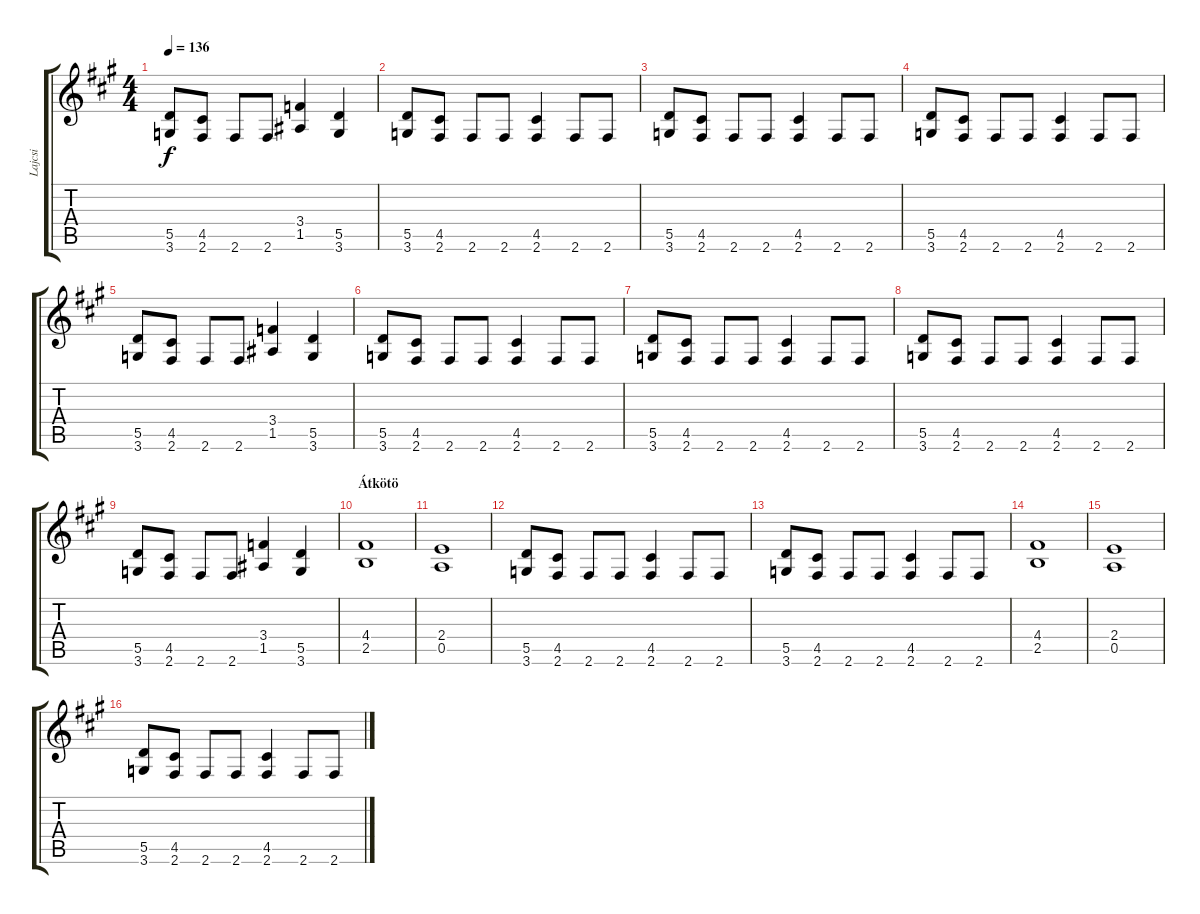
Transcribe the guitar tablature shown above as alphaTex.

\track ("Lajcsi" "Lajcsi") {instrument distortionguitar}
\staff {score tabs}
\tuning (E4 B3 G3 D3 A2 E2) {hide}
\ts (4 4)
\tempo 136
\clef g2
\ks f#minor
(5.5 3.6).8{dy f} (4.5 2.6).8 2.6.8 2.6.8 (3.4 1.5).4 (5.5 3.6).4 |
(5.5 3.6).8 (4.5 2.6).8 2.6.8 2.6.8 (4.5 2.6).4 2.6.8 2.6.8 |
(5.5 3.6).8 (4.5 2.6).8 2.6.8 2.6.8 (4.5 2.6).4 2.6.8 2.6.8 |
(5.5 3.6).8 (4.5 2.6).8 2.6.8 2.6.8 (4.5 2.6).4 2.6.8 2.6.8 |
(5.5 3.6).8 (4.5 2.6).8 2.6.8 2.6.8 (3.4 1.5).4 (5.5 3.6).4 |
(5.5 3.6).8 (4.5 2.6).8 2.6.8 2.6.8 (4.5 2.6).4 2.6.8 2.6.8 |
(5.5 3.6).8 (4.5 2.6).8 2.6.8 2.6.8 (4.5 2.6).4 2.6.8 2.6.8 |
(5.5 3.6).8 (4.5 2.6).8 2.6.8 2.6.8 (4.5 2.6).4 2.6.8 2.6.8 |
(5.5 3.6).8 (4.5 2.6).8 2.6.8 2.6.8 (3.4 1.5).4 (5.5 3.6).4 |
\section ("" "Átkötö")
(4.4 2.5).1 |
(2.4 0.5).1 |
(5.5 3.6).8 (4.5 2.6).8 2.6.8 2.6.8 (4.5 2.6).4 2.6.8 2.6.8 |
(5.5 3.6).8 (4.5 2.6).8 2.6.8 2.6.8 (4.5 2.6).4 2.6.8 2.6.8 |
(4.4 2.5).1 |
(2.4 0.5).1 |
(5.5 3.6).8 (4.5 2.6).8 2.6.8 2.6.8 (4.5 2.6).4 2.6.8 2.6.8
